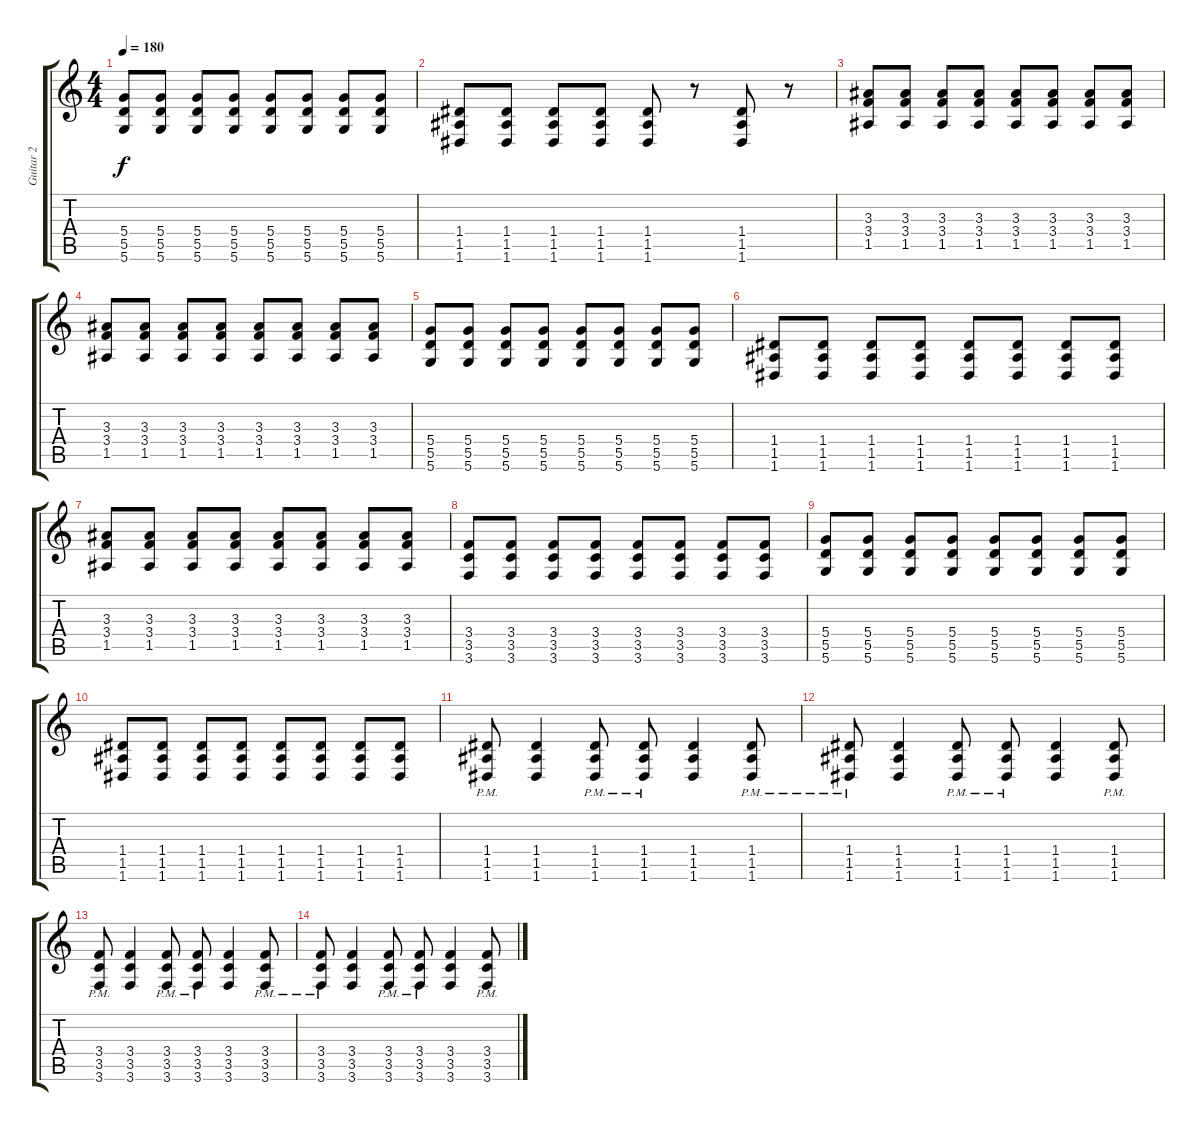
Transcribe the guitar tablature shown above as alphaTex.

\track ("Guitar 2" "Guitar 2") {instrument distortionguitar}
\staff {score tabs}
\tuning (E4 B3 G3 D3 A2 D2) {hide}
\ts (4 4)
\tempo 180
\clef g2
\ks c
(5.4 5.5 5.6).8{dy f} (5.4 5.5 5.6).8 (5.4 5.5 5.6).8 (5.4 5.5 5.6).8 (5.4 5.5 5.6).8 (5.4 5.5 5.6).8 (5.4 5.5 5.6).8 (5.4 5.5 5.6).8 |
(1.4 1.5 1.6).8 (1.4 1.5 1.6).8 (1.4 1.5 1.6).8 (1.4 1.5 1.6).8 (1.4 1.5 1.6).8 r.8 (1.4 1.5 1.6).8 r.8 |
(3.3 3.4 1.5).8 (3.3 3.4 1.5).8 (3.3 3.4 1.5).8 (3.3 3.4 1.5).8 (3.3 3.4 1.5).8 (3.3 3.4 1.5).8 (3.3 3.4 1.5).8 (3.3 3.4 1.5).8 |
(3.3 3.4 1.5).8 (3.3 3.4 1.5).8 (3.3 3.4 1.5).8 (3.3 3.4 1.5).8 (3.3 3.4 1.5).8 (3.3 3.4 1.5).8 (3.3 3.4 1.5).8 (3.3 3.4 1.5).8 |
(5.4 5.5 5.6).8 (5.4 5.5 5.6).8 (5.4 5.5 5.6).8 (5.4 5.5 5.6).8 (5.4 5.5 5.6).8 (5.4 5.5 5.6).8 (5.4 5.5 5.6).8 (5.4 5.5 5.6).8 |
(1.4 1.5 1.6).8 (1.4 1.5 1.6).8 (1.4 1.5 1.6).8 (1.4 1.5 1.6).8 (1.4 1.5 1.6).8 (1.4 1.5 1.6).8 (1.4 1.5 1.6).8 (1.4 1.5 1.6).8 |
(3.3 3.4 1.5).8 (3.3 3.4 1.5).8 (3.3 3.4 1.5).8 (3.3 3.4 1.5).8 (3.3 3.4 1.5).8 (3.3 3.4 1.5).8 (3.3 3.4 1.5).8 (3.3 3.4 1.5).8 |
(3.4 3.5 3.6).8 (3.4 3.5 3.6).8 (3.4 3.5 3.6).8 (3.4 3.5 3.6).8 (3.4 3.5 3.6).8 (3.4 3.5 3.6).8 (3.4 3.5 3.6).8 (3.4 3.5 3.6).8 |
(5.4 5.5 5.6).8 (5.4 5.5 5.6).8 (5.4 5.5 5.6).8 (5.4 5.5 5.6).8 (5.4 5.5 5.6).8 (5.4 5.5 5.6).8 (5.4 5.5 5.6).8 (5.4 5.5 5.6).8 |
(1.4 1.5 1.6).8 (1.4 1.5 1.6).8 (1.4 1.5 1.6).8 (1.4 1.5 1.6).8 (1.4 1.5 1.6).8 (1.4 1.5 1.6).8 (1.4 1.5 1.6).8 (1.4 1.5 1.6).8 |
(1.4{pm} 1.5{pm} 1.6{pm}).8 (1.4 1.5 1.6).4 (1.4{pm} 1.5{pm} 1.6{pm}).8 (1.4{pm} 1.5{pm} 1.6{pm}).8 (1.4 1.5 1.6).4 (1.4{pm} 1.5{pm} 1.6{pm}).8 |
(1.4{pm} 1.5{pm} 1.6{pm}).8 (1.4 1.5 1.6).4 (1.4{pm} 1.5{pm} 1.6{pm}).8 (1.4{pm} 1.5{pm} 1.6{pm}).8 (1.4 1.5 1.6).4 (1.4{pm} 1.5{pm} 1.6{pm}).8 |
(3.4{pm} 3.5{pm} 3.6{pm}).8 (3.4 3.5 3.6).4 (3.4{pm} 3.5{pm} 3.6{pm}).8 (3.4{pm} 3.5{pm} 3.6{pm}).8 (3.4 3.5 3.6).4 (3.4{pm} 3.5{pm} 3.6{pm}).8 |
(3.4{pm} 3.5{pm} 3.6{pm}).8 (3.4 3.5 3.6).4 (3.4{pm} 3.5{pm} 3.6{pm}).8 (3.4{pm} 3.5{pm} 3.6{pm}).8 (3.4 3.5 3.6).4 (3.4{pm} 3.5{pm} 3.6{pm}).8
